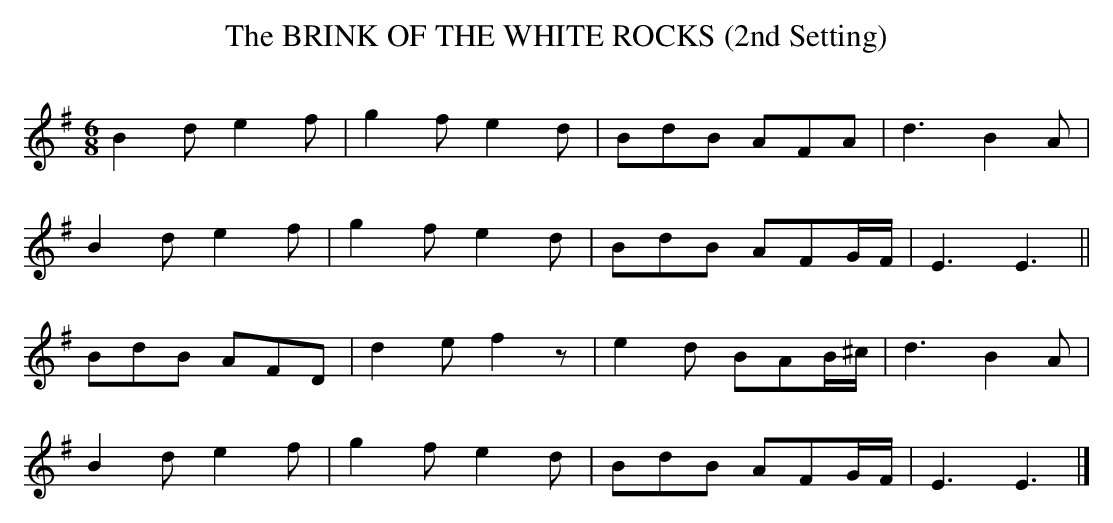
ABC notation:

X:1
T:BRINK OF THE WHITE ROCKS (2nd Setting), The
Y:"gaily"
Q:120
M:6/8
L:1/8
K:Em
B2d e2f|g2f e2d|BdB AFA|d3B2A|
B2d e2f|g2f e2d|BdB AFG/F/|E3E3||
BdB AFD|d2e f2z|e2d BAB/^c/|d3B2A|
B2d e2f|g2f e2d|BdB AFG/F/|E3E3|]
